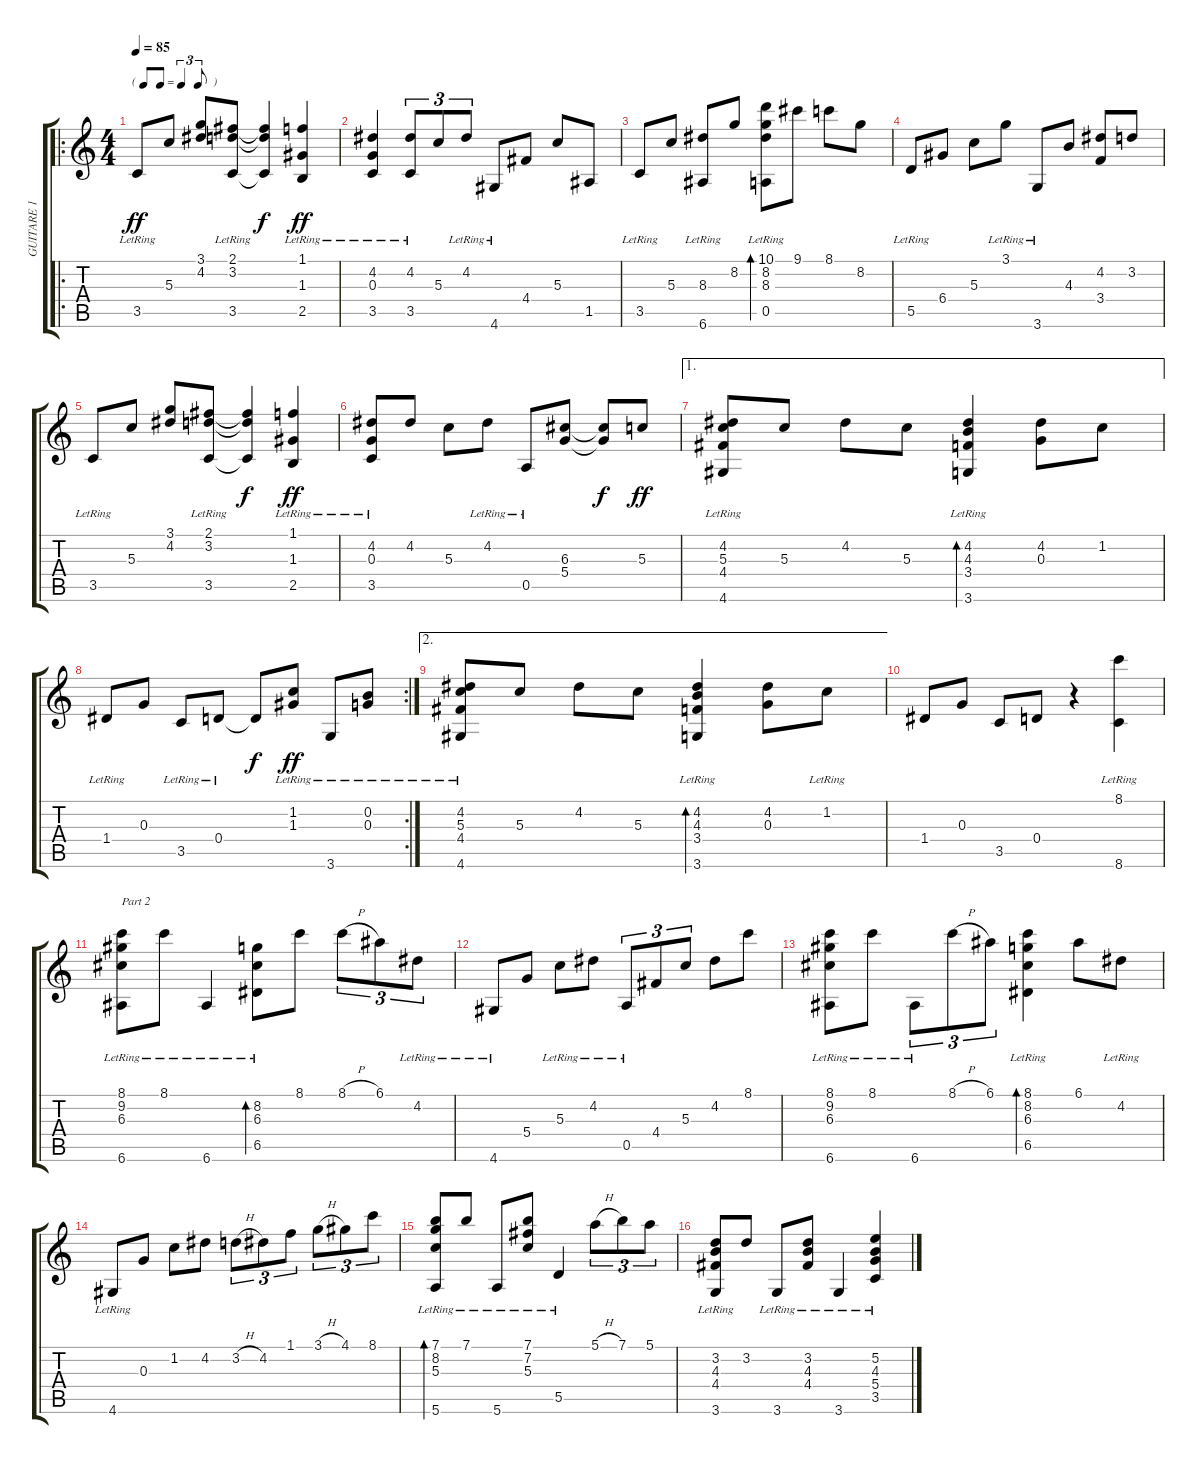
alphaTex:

\track ("GUITARE 1" "GUITARE 1") {instrument acousticguitarsteel}
\staff {score tabs}
\tuning (E4 B3 G3 D3 A2 E2) {hide}
\ro
\ts (4 4)
\tf triplet8th
\tempo 85
\clef g2
\ks c
3.5{lr}.8{dy ff instrument acousticguitarsteel} 5.3.8 (3.1 4.2).8 (2.1 3.2 3.5{lr}).8 (2.1{t} 3.2{t} 3.5{t}).4{dy f} (1.1 1.3 2.5{lr}).4{dy ff} |
(4.2 0.3 3.5{lr}).4 (4.2 3.5{lr}).8{tu (3 2)} 5.3.8{tu (3 2)} 4.2{lr}.8{tu (3 2)} 4.6{lr}.8 4.4.8 5.3.8 1.5.8 |
3.5{lr}.8 5.3.8 (8.3 6.6{lr}).8 8.2.8 (10.1 8.2{lr} 8.3{lr} 0.5{lr}).8{bd 120} 9.1.8 8.1.8 8.2.8 |
5.5{lr}.8 6.4.8 5.3.8 3.1{lr}.8 3.6{lr}.8 4.3.8 (4.2 3.4).8 3.2.8 |
3.5{lr}.8 5.3.8 (3.1 4.2).8 (2.1{lr} 3.2{lr} 3.5{lr}).8 (2.1{t} 3.2{t} 3.5{t}).4{dy f} (1.1 1.3 2.5{lr}).4{dy ff} |
(4.2 0.3 3.5{lr}).8 4.2.8 5.3.8 4.2{lr}.8 0.5{lr}.8 (6.3 5.4).8 (6.3{t} 5.4{t}).8{dy f} 5.3.8{dy ff} |
\ae 1
(4.2 5.3 4.4 4.6{lr}).8 5.3.8 4.2.8 5.3.8 (4.2{lr} 4.3 3.4 3.6{lr}).4{bd 120} (4.2 0.3).8 1.2.8 |
\rc 2
1.4{lr}.8 0.3.8 3.5{lr}.8 0.4{lr}.8 0.4{t}.8{dy f} (1.2{lr} 1.3{lr}).8{dy ff} 3.6{lr}.8 (0.2{lr} 0.3{lr}).8 |
\ae 2
(4.2 5.3 4.4 4.6{lr}).8 5.3.8 4.2.8 5.3.8 (4.2 4.3 3.4{lr} 3.6{lr}).4{bd 120} (4.2 0.3).8 1.2{lr}.8 |
1.4.8 0.3.8 3.5.8 0.4.8 r.4 (8.1 8.6{lr}).4 |
(8.1 9.2 6.3 6.6{lr}).8{txt "Part 2"} 8.1{lr}.8 6.6{lr}.4 (8.2{lr} 6.3{lr} 6.5).8{bd 120} 8.1.8 8.1{h}.8{tu (3 2)} 6.1.8{tu (3 2)} 4.2{lr}.8{tu (3 2)} |
4.6{lr}.8 5.4.8 5.3{lr}.8 4.2{lr}.8 0.5{lr}.8{tu (3 2)} 4.4.8{tu (3 2)} 5.3.8{tu (3 2)} 4.2.8 8.1.8 |
(8.1 9.2 6.3 6.6{lr}).8 8.1{lr}.8 6.6{lr}.8{tu (3 2)} 8.1{h}.8{tu (3 2)} 6.1.8{tu (3 2)} (8.1 8.2 6.3 6.5{lr}).4{bd 120} 6.1.8 4.2{lr}.8 |
4.6{lr}.8 0.3.8 1.2.8 4.2.8 3.2{h}.8{tu (3 2)} 4.2.8{tu (3 2)} 1.1.8{tu (3 2)} 3.1{h}.8{tu (3 2)} 4.1.8{tu (3 2)} 8.1.8{tu (3 2)} |
(7.1{lr} 8.2{lr} 5.3{lr} 5.6{lr}).8{bd 120} 7.1{lr}.8 5.6{lr}.8 (7.1{lr} 7.2{lr} 5.3{lr}).8 5.5{lr}.4 5.1{h}.8{tu (3 2)} 7.1.8{tu (3 2)} 5.1.8{tu (3 2)} |
(3.2 4.3 4.4 3.6{lr}).8 3.2.8 3.6{lr}.8 (3.2{lr} 4.3{lr} 4.4{lr}).8 3.6{lr}.4 (5.2{lr} 4.3{lr} 5.4{lr} 3.5{lr}).4
